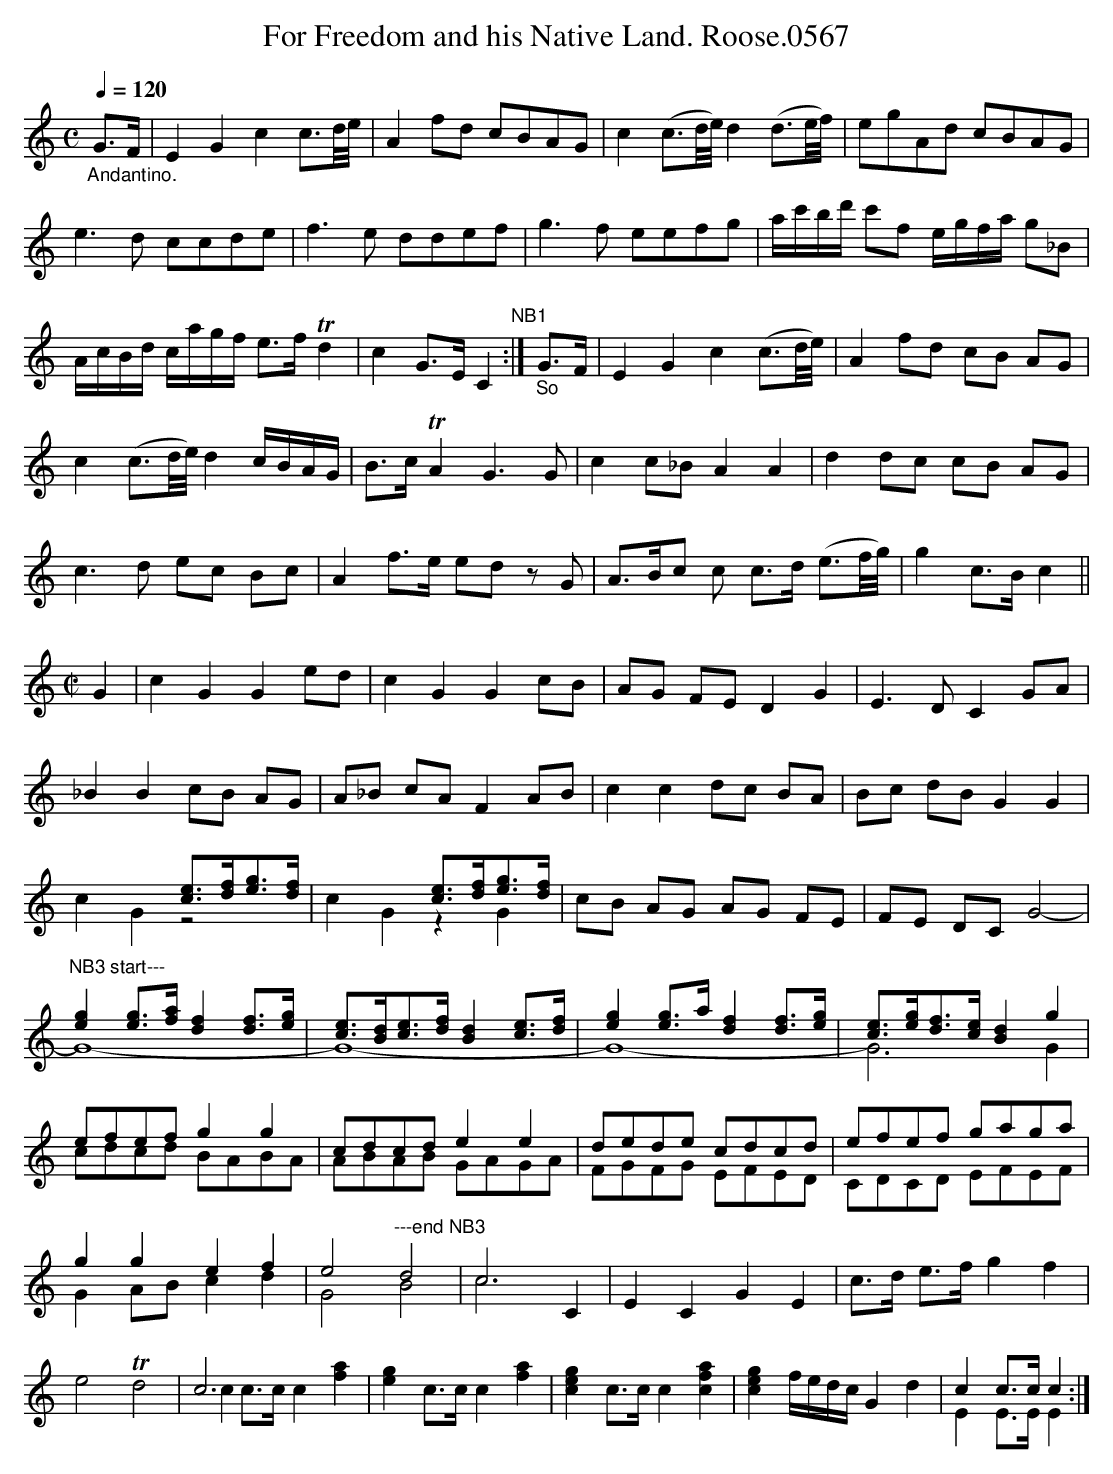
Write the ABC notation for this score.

X:1
T:For Freedom and his Native Land. Roose.0567
M:C
L:1/8
Q:1/4=120
K:C
"_Andantino."G>F | E2 G2 c2 c3/d//e// | A2 fd cBAG | c2 (c3/d//e//) d2 (d3/e//f//) | egAd cBAG |
e3 d ccde | f3 e ddef | g3 f eefg | a/c'/b/d'/ c'f e/g/f/a/ g_B |
A/c/B/d/ c/a/g/f/ e>f !trill!d2 | c2 G>E C2 "^NB1":| "_So"G>F | E2 G2 c2 (c3/d//e//) | A2 fd cB AG |
c2 (c3/d//e//) d2 c/B/A/G/ | B>c !trill!A2 G3 G | c2 c_B A2 A2 | d2 dc cB AG |
c3 d ec Bc | A2 f>e ed z G | A>Bc c c>d (e3/f//g//) | g2 c>B c2 ||
[M:C|] G2 |c2 G2 G2 ed | c2 G2 G2 cB | AG FE D2 G2 | E3 D C2 GA |
_B2 B2 cB AG | A_B cA F2 AB | c2 c2 dc BA | Bc dB G2 G2 |
x4 [ce]3/[df]/[eg]3/[df]/ &  c2 G2 z4| x4 [ce]3/[df]/[eg]3/[df]/ & c2 G2 z2 G2  |\
cB AG AG FE | FE DC G4- |
"^NB3 start---" [eg]2 [eg]3/[fa]/ [df]2 [df]3/[eg]/ & G8- |\
[ce]3/[Bd]/[ce]3/[df]/ [Bd]2 [ce]3/[df]/ & G8- | [eg]2 [eg]3/a/ [df]2 [df]3/[eg]/ & G8- |\
[ce]3/[eg]/[df]3/[ce]/ [Bd]2 g2 &  G6 G2 |
efef g2 g2 & cdcd BABA | cdcd e2 e2 & ABAB GAGA | dede cdcd & FGFG EFED | efef gaga & CDCD EFEF |
g2 g2 e2 f2 & G2 AB c2 d2 | e4 "^---end NB3"d4 & G4 B4 | c6 C2 & c6 x2 | E2 C2 G2 E2 |\
c>d e>f g2 f2 |
e4 !trill! d4 | c6 x2 & c2 c>c c2 [fa]2 | [eg]2 c>c c2 [fa]2 | \
[ceg]2c>cc2[cfa]2|[ceg]2 f/e/d/c/ G2 d2 | c2 c>c c2 & E2 E>E E2 :|
